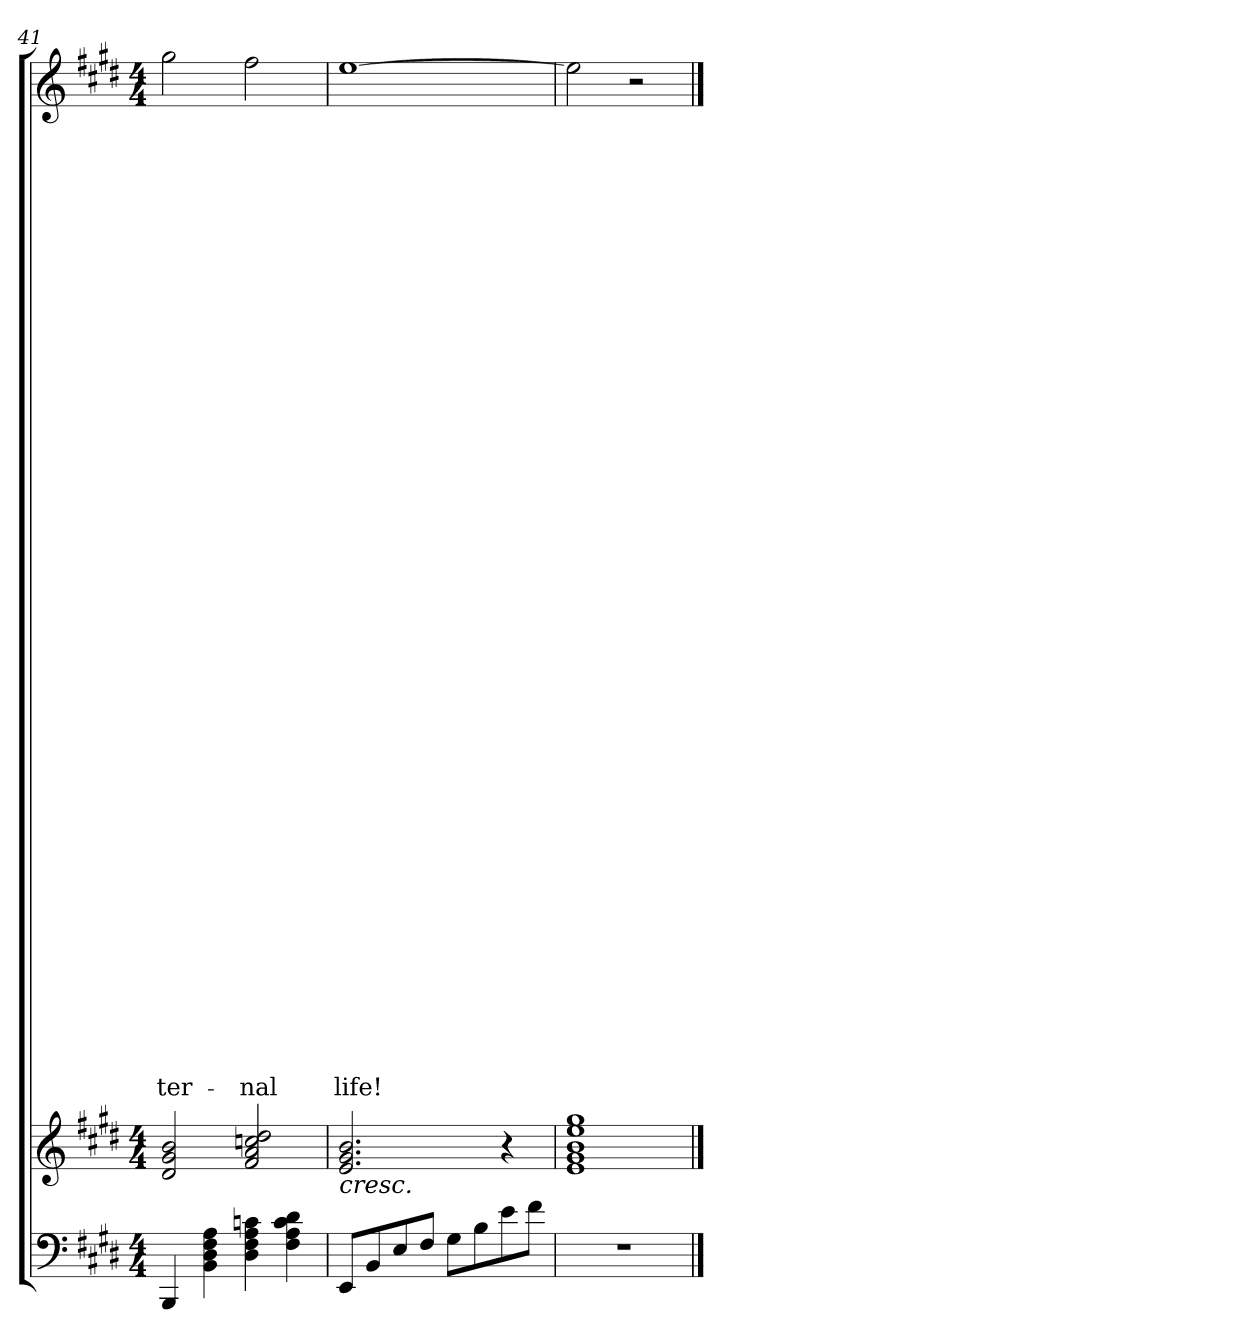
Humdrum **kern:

**kern	**kern	**dynam	**kern	**text	**text	**text	**text	**text	**text	**text	**text	**text	**text	**text	**text	**text	**text	**text	**text	**text	**text	**text	**text	**text	**text	**text	**text	**text	**text	**text	**text	**text	**text	**text	**text	**text	**text	**text	**text	**text	**text	**text	**text	**text
*part2	*part2	*part2	*part1	*part1	*part1	*part1	*part1	*part1	*part1	*part1	*part1	*part1	*part1	*part1	*part1	*part1	*part1	*part1	*part1	*part1	*part1	*part1	*part1	*part1	*part1	*part1	*part1	*part1	*part1	*part1	*part1	*part1	*part1	*part1	*part1	*part1	*part1	*part1	*part1	*part1	*part1	*part1	*part1	*part1
*staff3	*staff2	*staff2/3	*staff1	*staff1	*staff1	*staff1	*staff1	*staff1	*staff1	*staff1	*staff1	*staff1	*staff1	*staff1	*staff1	*staff1	*staff1	*staff1	*staff1	*staff1	*staff1	*staff1	*staff1	*staff1	*staff1	*staff1	*staff1	*staff1	*staff1	*staff1	*staff1	*staff1	*staff1	*staff1	*staff1	*staff1	*staff1	*staff1	*staff1	*staff1	*staff1	*staff1	*staff1	*staff1
!!LO:LB:g=z
*clefF4	*clefG2	*	*clefG2	*	*	*	*	*	*	*	*	*	*	*	*	*	*	*	*	*	*	*	*	*	*	*	*	*	*	*	*	*	*	*	*	*	*	*	*	*	*	*	*	*
*k[f#c#g#d#]	*k[f#c#g#d#]	*	*k[f#c#g#d#]	*	*	*	*	*	*	*	*	*	*	*	*	*	*	*	*	*	*	*	*	*	*	*	*	*	*	*	*	*	*	*	*	*	*	*	*	*	*	*	*	*
*E:	*E:	*	*E:	*	*	*	*	*	*	*	*	*	*	*	*	*	*	*	*	*	*	*	*	*	*	*	*	*	*	*	*	*	*	*	*	*	*	*	*	*	*	*	*	*
*M4/4	*M4/4	*	*M4/4	*	*	*	*	*	*	*	*	*	*	*	*	*	*	*	*	*	*	*	*	*	*	*	*	*	*	*	*	*	*	*	*	*	*	*	*	*	*	*	*	*
=41	=41	=41	=41	=41	=41	=41	=41	=41	=41	=41	=41	=41	=41	=41	=41	=41	=41	=41	=41	=41	=41	=41	=41	=41	=41	=41	=41	=41	=41	=41	=41	=41	=41	=41	=41	=41	=41	=41	=41	=41	=41	=41	=41	=41
*	*^	*	*	*	*	*	*	*	*	*	*	*	*	*	*	*	*	*	*	*	*	*	*	*	*	*	*	*	*	*	*	*	*	*	*	*	*	*	*	*	*	*	*	*
*	*	*^	*	*	*	*	*	*	*	*	*	*	*	*	*	*	*	*	*	*	*	*	*	*	*	*	*	*	*	*	*	*	*	*	*	*	*	*	*	*	*	*	*	*	*
!	!	!	!	!	!	!	!	!	!	!	!	!	!	!	!	!	!	!	!	!	!	!	!	!	!	!	!	!	!	!	!	!	!	!	!	!	!	!	!	!	!	!	!	!	!	!LO:LY:b
4BBB/	2d#/ 2g#/ 2b/	1ryy	1ryy	.	2gg#\	.	.	.	.	.	.	.	.	.	.	.	.	.	.	.	.	.	.	.	.	.	.	.	.	.	.	.	.	.	.	.	.	.	.	.	.	.	.	.	.	-ter-
4BB\ 4D#\ 4F#\ 4A\	.	.	.	.	.	.	.	.	.	.	.	.	.	.	.	.	.	.	.	.	.	.	.	.	.	.	.	.	.	.	.	.	.	.	.	.	.	.	.	.	.	.	.	.	.	.
!	!	!	!	!	!	!	!	!	!	!	!	!	!	!	!	!	!	!	!	!	!	!	!	!	!	!	!	!	!	!	!	!	!	!	!	!	!	!	!	!	!	!	!	!	!	!LO:LY:b
4D#\ 4F#\ 4A\ 4cni\	2f#/ 2a/ 2ccni/ 2dd#/	.	.	.	2ff#\	.	.	.	.	.	.	.	.	.	.	.	.	.	.	.	.	.	.	.	.	.	.	.	.	.	.	.	.	.	.	.	.	.	.	.	.	.	.	.	.	-nal
4F#\ 4A\ 4c\ 4d#\	.	.	.	.	.	.	.	.	.	.	.	.	.	.	.	.	.	.	.	.	.	.	.	.	.	.	.	.	.	.	.	.	.	.	.	.	.	.	.	.	.	.	.	.	.	.
=42	=42	=42	=42	=42	=42	=42	=42	=42	=42	=42	=42	=42	=42	=42	=42	=42	=42	=42	=42	=42	=42	=42	=42	=42	=42	=42	=42	=42	=42	=42	=42	=42	=42	=42	=42	=42	=42	=42	=42	=42	=42	=42	=42	=42	=42	=42
!	!	!	!	!LO:HP:b	!	!	!	!	!	!	!	!	!	!	!	!	!	!	!	!	!	!	!	!	!	!	!	!	!	!	!	!	!	!	!	!	!	!	!	!	!	!	!	!	!	!LO:LY:b
8EE/L	2.e/ 2.g#/ 2.b/	1ryy	1ryy	<	[<1ee	.	.	.	.	.	.	.	.	.	.	.	.	.	.	.	.	.	.	.	.	.	.	.	.	.	.	.	.	.	.	.	.	.	.	.	.	.	.	.	.	life!
8BB/	.	.	.	.	.	.	.	.	.	.	.	.	.	.	.	.	.	.	.	.	.	.	.	.	.	.	.	.	.	.	.	.	.	.	.	.	.	.	.	.	.	.	.	.	.	.
8E/	.	.	.	.	.	.	.	.	.	.	.	.	.	.	.	.	.	.	.	.	.	.	.	.	.	.	.	.	.	.	.	.	.	.	.	.	.	.	.	.	.	.	.	.	.	.
8F#/J	.	.	.	.	.	.	.	.	.	.	.	.	.	.	.	.	.	.	.	.	.	.	.	.	.	.	.	.	.	.	.	.	.	.	.	.	.	.	.	.	.	.	.	.	.	.
8G#\L	.	.	.	.	.	.	.	.	.	.	.	.	.	.	.	.	.	.	.	.	.	.	.	.	.	.	.	.	.	.	.	.	.	.	.	.	.	.	.	.	.	.	.	.	.	.
8B\	.	.	.	.	.	.	.	.	.	.	.	.	.	.	.	.	.	.	.	.	.	.	.	.	.	.	.	.	.	.	.	.	.	.	.	.	.	.	.	.	.	.	.	.	.	.
8e\	4r	.	.	.	.	.	.	.	.	.	.	.	.	.	.	.	.	.	.	.	.	.	.	.	.	.	.	.	.	.	.	.	.	.	.	.	.	.	.	.	.	.	.	.	.	.
8f#\J	.	.	.	.	.	.	.	.	.	.	.	.	.	.	.	.	.	.	.	.	.	.	.	.	.	.	.	.	.	.	.	.	.	.	.	.	.	.	.	.	.	.	.	.	.	.
=43	=43	=43	=43	=43	=43	=43	=43	=43	=43	=43	=43	=43	=43	=43	=43	=43	=43	=43	=43	=43	=43	=43	=43	=43	=43	=43	=43	=43	=43	=43	=43	=43	=43	=43	=43	=43	=43	=43	=43	=43	=43	=43	=43	=43	=43	=43
!	!	!	!	!LO:DY:b	!	!	!	!	!	!	!	!	!	!	!	!	!	!	!	!	!	!	!	!	!	!	!	!	!	!	!	!	!	!	!	!	!	!	!	!	!	!	!	!	!	!
1rF	1e 1g# 1b 1ee 1gg#	1ryy	1ryy	f	2ee\]	.	.	.	.	.	.	.	.	.	.	.	.	.	.	.	.	.	.	.	.	.	.	.	.	.	.	.	.	.	.	.	.	.	.	.	.	.	.	.	.	.
.	.	.	.	.	2r	.	.	.	.	.	.	.	.	.	.	.	.	.	.	.	.	.	.	.	.	.	.	.	.	.	.	.	.	.	.	.	.	.	.	.	.	.	.	.	.	.
*	*v	*v	*v	*	*	*	*	*	*	*	*	*	*	*	*	*	*	*	*	*	*	*	*	*	*	*	*	*	*	*	*	*	*	*	*	*	*	*	*	*	*	*	*	*	*	*
.	.	[	.	.	.	.	.	.	.	.	.	.	.	.	.	.	.	.	.	.	.	.	.	.	.	.	.	.	.	.	.	.	.	.	.	.	.	.	.	.	.	.	.	.
==	==	==	==	==	==	==	==	==	==	==	==	==	==	==	==	==	==	==	==	==	==	==	==	==	==	==	==	==	==	==	==	==	==	==	==	==	==	==	==	==	==	==	==	==
*-	*-	*-	*-	*-	*-	*-	*-	*-	*-	*-	*-	*-	*-	*-	*-	*-	*-	*-	*-	*-	*-	*-	*-	*-	*-	*-	*-	*-	*-	*-	*-	*-	*-	*-	*-	*-	*-	*-	*-	*-	*-	*-	*-	*-
